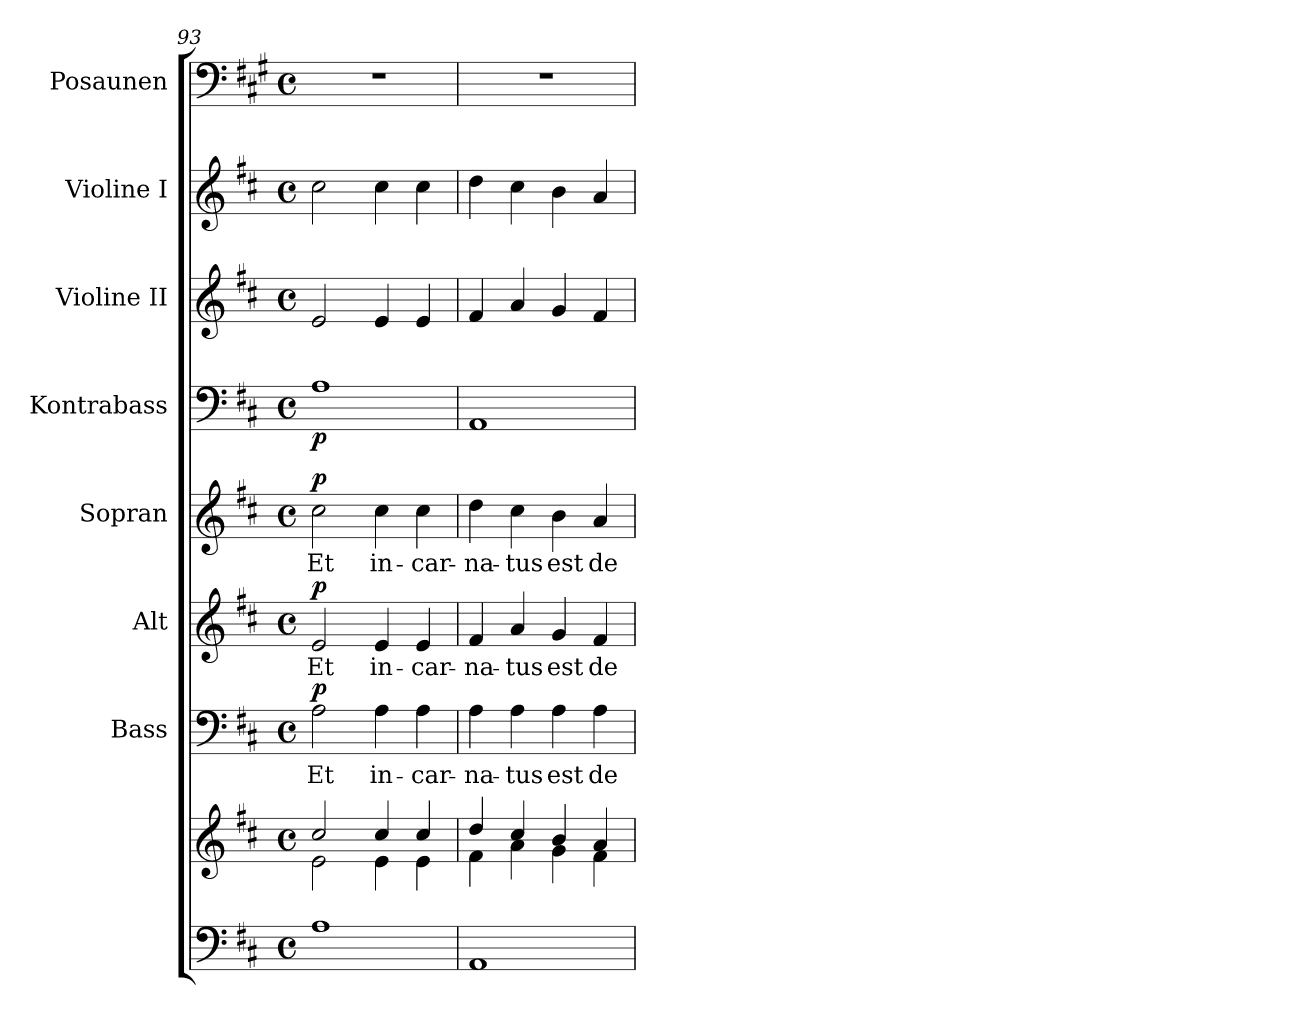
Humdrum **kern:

**kern	**kern	**kern	**text	**dynam	**kern	**text	**dynam	**kern	**text	**dynam	**kern	**dynam	**kern	**kern	**kern
*part8	*part8	*part7	*part7	*part7	*part6	*part6	*part6	*part5	*part5	*part5	*part4	*part4	*part3	*part2	*part1
*staff9	*staff8	*staff7	*staff7	*staff7	*staff6	*staff6	*staff6	*staff5	*staff5	*staff5	*staff4	*staff4	*staff3	*staff2	*staff1
*	*	*I"Bass	*	*	*I"Alt	*	*	*I"Sopran	*	*	*I"Kontrabass	*	*I"Violine II	*I"Violine I	*I"Posaunen
*	*	*I'B.	*	*	*I'A.	*	*	*I'S.	*	*	*I'Kb.	*	*I'Vl. II	*I'Vl. I	*I'Pos.
*clefF4	*clefG2	*clefF4	*	*	*clefG2	*	*	*clefG2	*	*	*clefF4	*	*clefG2	*clefG2	*clefF4
*	*	*	*	*	*	*	*	*	*	*	*ITrd7c12	*	*	*	*ITrd4c7
*k[f#c#]	*k[f#c#]	*k[f#c#]	*	*	*k[f#c#]	*	*	*k[f#c#]	*	*	*k[f#c#]	*	*k[f#c#]	*k[f#c#]	*k[f#c#]
*D:	*D:	*D:	*	*	*D:	*	*	*D:	*	*	*D:	*	*D:	*D:	*D:
*M4/4	*M4/4	*M4/4	*	*	*M4/4	*	*	*M4/4	*	*	*M4/4	*	*M4/4	*M4/4	*M4/4
*met(c)	*met(c)	*met(c)	*	*	*met(c)	*	*	*met(c)	*	*	*met(c)	*	*met(c)	*met(c)	*met(c)
=93	=93	=93	=93	=93	=93	=93	=93	=93	=93	=93	=93	=93	=93	=93	=93
*	*^	*	*	*	*	*	*	*	*	*	*	*	*	*	*
!	!	!	!	!LO:LY:b	!LO:DY:a	!	!LO:LY:b	!LO:DY:a	!	!LO:LY:b	!LO:DY:a	!	!LO:DY:b	!	!	!
1A	2cc#/	2e\	2A\	Et	p	2e/	Et	p	2cc#\	Et	p	1AA	p	2e/	2cc#\	1r
!	!	!	!	!LO:LY:b	!	!	!LO:LY:b	!	!	!LO:LY:b	!	!	!	!	!	!
.	4cc#/	4e\	4A\	in-	.	4e/	in-	.	4cc#\	in-	.	.	.	4e/	4cc#\	.
!	!	!	!	!LO:LY:b	!	!	!LO:LY:b	!	!	!LO:LY:b	!	!	!	!	!	!
.	4cc#/	4e\	4A\	-car-	.	4e/	-car-	.	4cc#\	-car-	.	.	.	4e/	4cc#\	.
=94	=94	=94	=94	=94	=94	=94	=94	=94	=94	=94	=94	=94	=94	=94	=94	=94
!	!	!	!	!LO:LY:b	!	!	!LO:LY:b	!	!	!LO:LY:b	!	!	!	!	!	!
1AA	4dd/	4f#\	4A\	-na-	.	4f#/	-na-	.	4dd\	-na-	.	1AAA	.	4f#/	4dd\	1r
!	!	!	!	!LO:LY:b	!	!	!LO:LY:b	!	!	!LO:LY:b	!	!	!	!	!	!
.	4cc#/	4a\	4A\	-tus	.	4a/	-tus	.	4cc#\	-tus	.	.	.	4a/	4cc#\	.
!	!	!	!	!LO:LY:b	!	!	!LO:LY:b	!	!	!LO:LY:b	!	!	!	!	!	!
.	4b/	4g\	4A\	est	.	4g/	est	.	4b\	est	.	.	.	4g/	4b\	.
!	!	!	!	!LO:LY:b	!	!	!LO:LY:b	!	!	!LO:LY:b	!	!	!	!	!	!
.	4a/	4f#\	4A\	de	.	4f#/	de	.	4a/	de	.	.	.	4f#/	4a/	.
*	*v	*v	*	*	*	*	*	*	*	*	*	*	*	*	*	*
=	=	=	=	=	=	=	=	=	=	=	=	=	=	=	=
*-	*-	*-	*-	*-	*-	*-	*-	*-	*-	*-	*-	*-	*-	*-	*-
